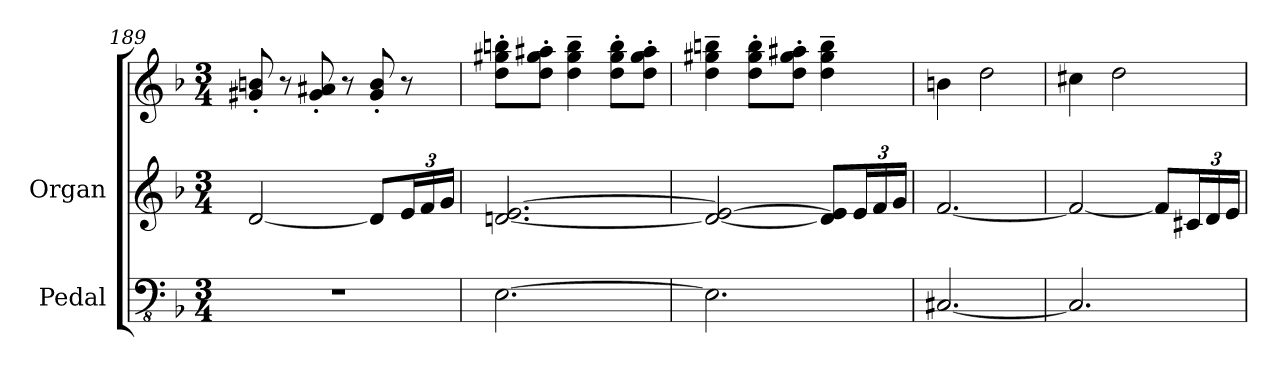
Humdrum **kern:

**kern	**kern	**kern
*part2	*part1	*part1
*staff3	*staff2	*staff1
*I"Pedal	*I"Organ	*
!!LO:LB:g=z
*clefFv4	*clefG2	*clefG2
*k[b-]	*k[b-]	*k[b-]
*M3/4	*M3/4	*M3/4
=189	=189	=189
2.r	[2d/	8g#X/' 8bn/'
.	.	8r
.	.	8g#/' 8a#X/'
.	.	8r
.	8d/L]	8g#/' 8b/'
*	*Xbrackettup	*
.	24e/L	8r
.	24f/	.
.	24g/JJ	.
=190	=190	=190
[2.EE\	[2.dn/ [2.e/	8dd\' 8gg#X\' 8bbn\'L
.	.	8dd\' 8gg#\' 8aa#X\'J
.	.	4dd\~ 4gg#\~ 4bb\~
.	.	8dd\' 8gg#\' 8bb\'L
.	.	8dd\' 8gg#\' 8aa#\'J
=191	=191	=191
2.EE\]	2d/_ 2e/_	4dd\~ 4gg#X\~ 4bbn\~
.	.	8dd\' 8gg#\' 8bb\'L
.	.	8dd\' 8gg#\' 8aa#X\'J
.	8d/] 8e/]L	4dd\~ 4gg#\~ 4bb\~
.	24e/L	.
.	24f/	.
.	24g/JJ	.
=192	=192	=192
[2.CC#X/	[2.f/	4bn\
.	.	2dd\
=193	=193	=193
2.CC#/]	2f/_	4cc#X\
.	.	2dd\
.	8f/L]	.
.	24c#X/L	.
.	24d/	.
.	24e/JJ	.
=	=	=
*-	*-	*-
